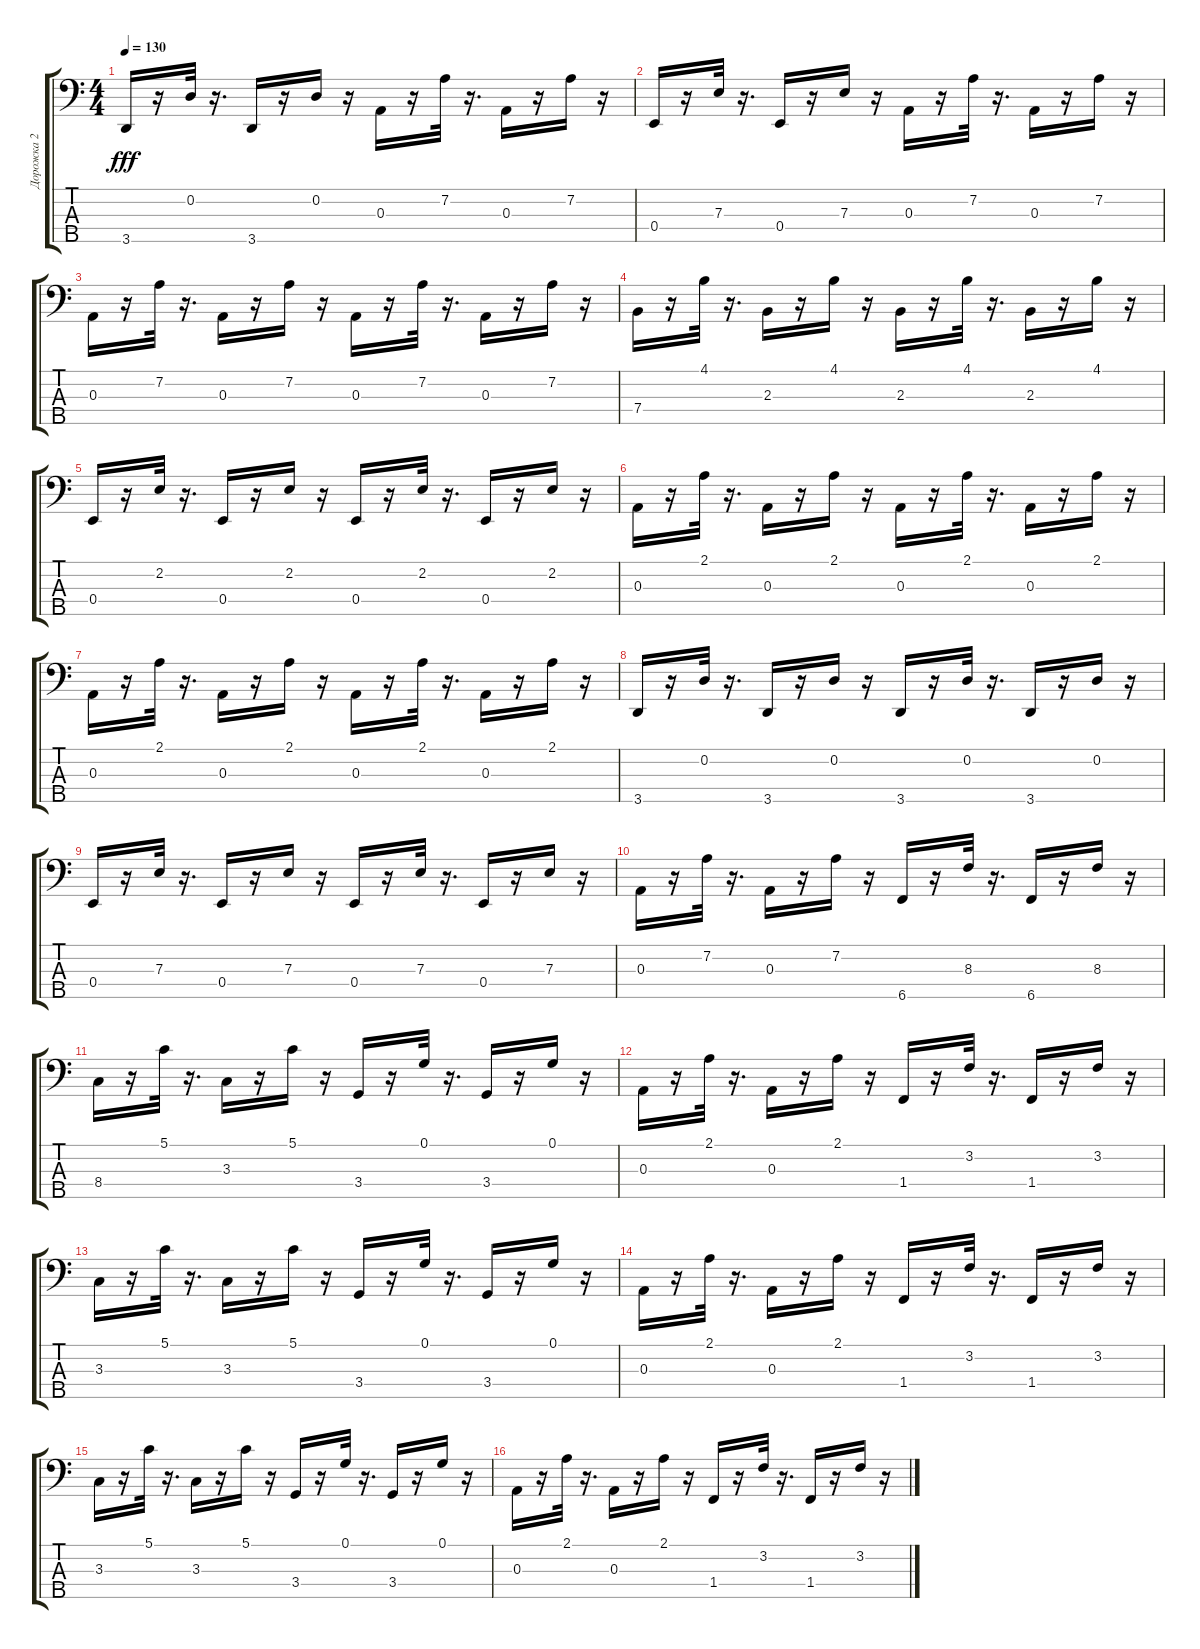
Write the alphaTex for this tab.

\track ("Дорожка 2" "Дорожка 2") {instrument electricguitarjazz}
\staff {score tabs}
\tuning (G2 D2 A1 E1 B0) {hide}
\ts (4 4)
\tempo 130
\clef f4
\ks c
3.5.16{dy fff} r.16 0.2.32 r.16{d} 3.5.16 r.16 0.2.16 r.16 0.3.16 r.16 7.2.32 r.16{d} 0.3.16 r.16 7.2.16 r.16 |
0.4.16 r.16 7.3.32 r.16{d} 0.4.16 r.16 7.3.16 r.16 0.3.16 r.16 7.2.32 r.16{d} 0.3.16 r.16 7.2.16 r.16 |
0.3.16 r.16 7.2.32 r.16{d} 0.3.16 r.16 7.2.16 r.16 0.3.16 r.16 7.2.32 r.16{d} 0.3.16 r.16 7.2.16 r.16 |
7.4.16 r.16 4.1.32 r.16{d} 2.3.16 r.16 4.1.16 r.16 2.3.16 r.16 4.1.32 r.16{d} 2.3.16 r.16 4.1.16 r.16 |
0.4.16 r.16 2.2.32 r.16{d} 0.4.16 r.16 2.2.16 r.16 0.4.16 r.16 2.2.32 r.16{d} 0.4.16 r.16 2.2.16 r.16 |
0.3.16 r.16 2.1.32 r.16{d} 0.3.16 r.16 2.1.16 r.16 0.3.16 r.16 2.1.32 r.16{d} 0.3.16 r.16 2.1.16 r.16 |
0.3.16 r.16 2.1.32 r.16{d} 0.3.16 r.16 2.1.16 r.16 0.3.16 r.16 2.1.32 r.16{d} 0.3.16 r.16 2.1.16 r.16 |
3.5.16 r.16 0.2.32 r.16{d} 3.5.16 r.16 0.2.16 r.16 3.5.16 r.16 0.2.32 r.16{d} 3.5.16 r.16 0.2.16 r.16 |
0.4.16 r.16 7.3.32 r.16{d} 0.4.16 r.16 7.3.16 r.16 0.4.16 r.16 7.3.32 r.16{d} 0.4.16 r.16 7.3.16 r.16 |
0.3.16 r.16 7.2.32 r.16{d} 0.3.16 r.16 7.2.16 r.16 6.5.16 r.16 8.3.32 r.16{d} 6.5.16 r.16 8.3.16 r.16 |
8.4.16 r.16 5.1.32 r.16{d} 3.3.16 r.16 5.1.16 r.16 3.4.16 r.16 0.1.32 r.16{d} 3.4.16 r.16 0.1.16 r.16 |
0.3.16 r.16 2.1.32 r.16{d} 0.3.16 r.16 2.1.16 r.16 1.4.16 r.16 3.2.32 r.16{d} 1.4.16 r.16 3.2.16 r.16 |
3.3.16 r.16 5.1.32 r.16{d} 3.3.16 r.16 5.1.16 r.16 3.4.16 r.16 0.1.32 r.16{d} 3.4.16 r.16 0.1.16 r.16 |
0.3.16 r.16 2.1.32 r.16{d} 0.3.16 r.16 2.1.16 r.16 1.4.16 r.16 3.2.32 r.16{d} 1.4.16 r.16 3.2.16 r.16 |
3.3.16 r.16 5.1.32 r.16{d} 3.3.16 r.16 5.1.16 r.16 3.4.16 r.16 0.1.32 r.16{d} 3.4.16 r.16 0.1.16 r.16 |
0.3.16 r.16 2.1.32 r.16{d} 0.3.16 r.16 2.1.16 r.16 1.4.16 r.16 3.2.32 r.16{d} 1.4.16 r.16 3.2.16 r.16
